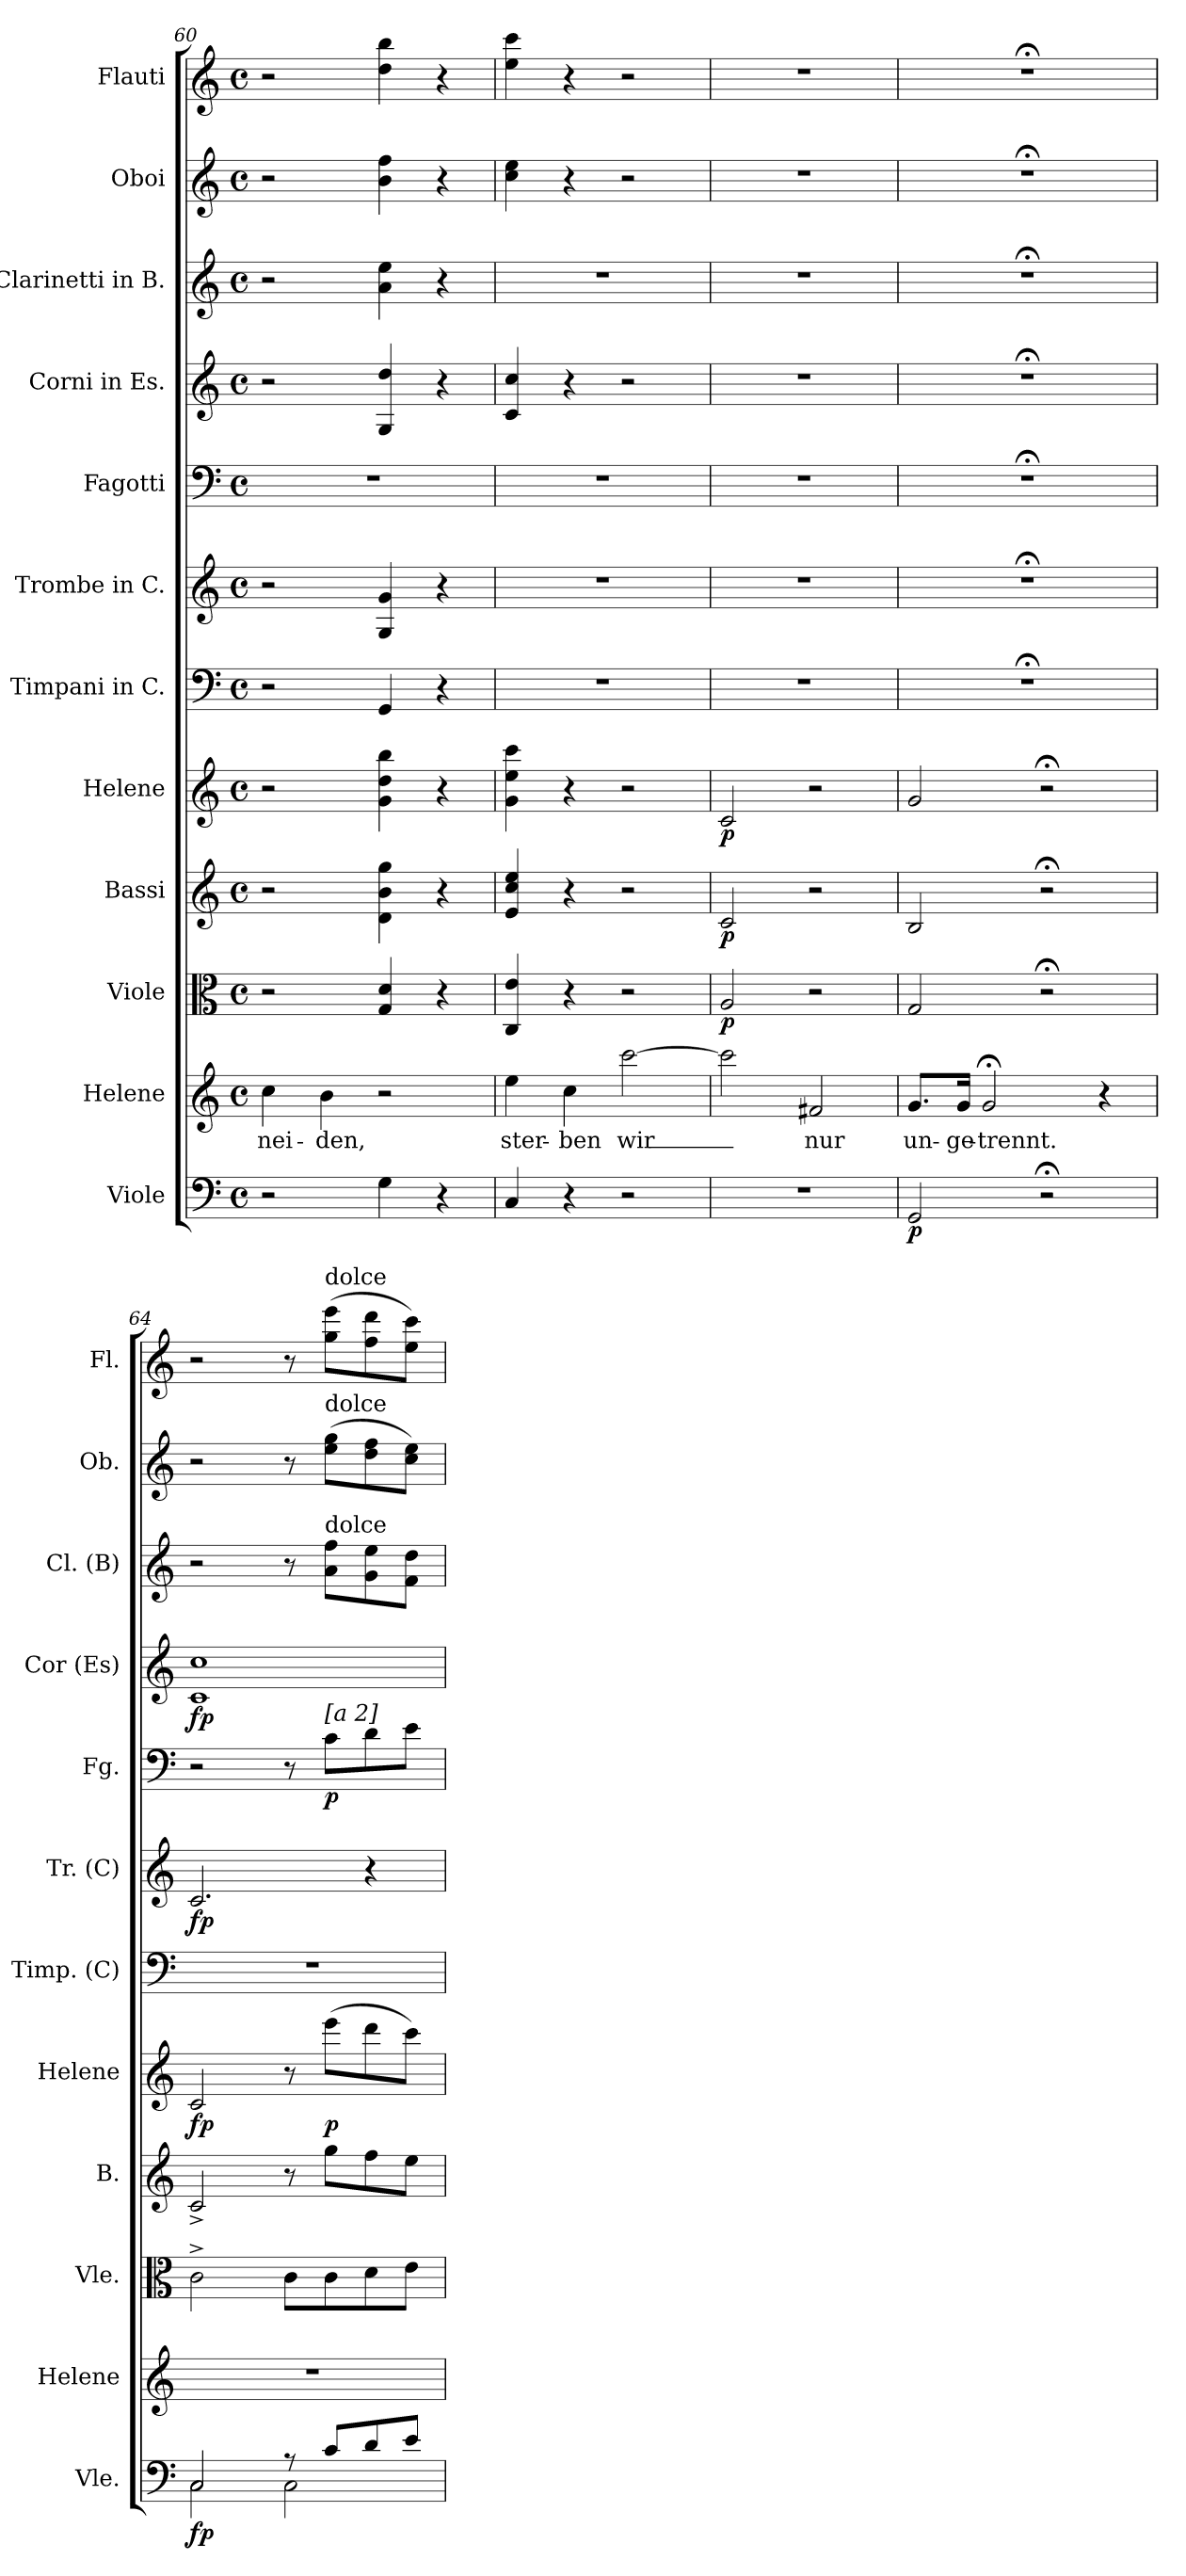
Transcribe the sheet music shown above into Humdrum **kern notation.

**kern	**dynam	**kern	**text	**kern	**dynam	**kern	**dynam	**kern	**dynam	**kern	**kern	**dynam	**kern	**dynam	**kern	**dynam	**kern	**kern	**kern
*part12	*part12	*part11	*part11	*part10	*part10	*part9	*part9	*part8	*part8	*part7	*part6	*part6	*part5	*part5	*part4	*part4	*part3	*part2	*part1
*staff12	*staff12	*staff11	*staff11	*staff10	*staff10	*staff9	*staff9	*staff8	*staff8	*staff7	*staff6	*staff6	*staff5	*staff5	*staff4	*staff4	*staff3	*staff2	*staff1
*I"Viole	*	*I"Helene	*	*I"Viole	*	*I"Bassi	*	*I"Helene	*	*I"Timpani in C.	*I"Trombe in C.	*	*I"Fagotti	*	*I"Corni in Es.	*	*I"Clarinetti in B.	*I"Oboi	*I"Flauti
*I'Vle.	*	*I'Helene	*	*I'Vle.	*	*I'B.	*	*I'Helene	*	*I'Timp. (C)	*I'Tr. (C)	*	*I'Fg.	*	*I'Cor (Es)	*	*I'Cl. (B)	*I'Ob.	*I'Fl.
*clefF4	*	*clefG2	*	*clefC3	*	*clefG2	*	*clefG2	*	*clefF4	*clefG2	*	*clefF4	*	*clefG2	*	*clefG2	*clefG2	*clefG2
*	*	*	*	*	*	*	*	*	*	*	*	*	*	*	*ITrd4c7	*	*ITrd1c2	*	*
*M4/4	*	*M4/4	*	*M4/4	*	*M4/4	*	*M4/4	*	*M4/4	*M4/4	*	*M4/4	*	*M4/4	*	*M4/4	*M4/4	*M4/4
*met(c)	*	*met(c)	*	*met(c)	*	*met(c)	*	*met(c)	*	*met(c)	*met(c)	*	*met(c)	*	*met(c)	*	*met(c)	*met(c)	*met(c)
=60	=60	=60	=60	=60	=60	=60	=60	=60	=60	=60	=60	=60	=60	=60	=60	=60	=60	=60	=60
2r	.	4cc\	nei-	2r	.	2r	.	2r	.	2r	2r	.	1r	.	2r	.	2r	2r	2r
.	.	4b\	den,	.	.	.	.	.	.	.	.	.	.	.	.	.	.	.	.
4G\	.	2r	.	4G/ 4d/	.	4d\ 4b\ 4gg\	.	4g\ 4dd\ 4bb\	.	4GG/	4G/ 4g/	.	.	.	4C/ 4g/	.	4g\ 4dd\	4b\ 4ff\	4dd\ 4bb\
4r	.	.	.	4r	.	4r	.	4r	.	4r	4r	.	.	.	4r	.	4r	4r	4r
=61	=61	=61	=61	=61	=61	=61	=61	=61	=61	=61	=61	=61	=61	=61	=61	=61	=61	=61	=61
4C/	.	4ee\	ster-	4C/ 4e/	.	4e/ 4cc/ 4ee/	.	4g\ 4ee\ 4ccc\	.	1r	1r	.	1r	.	4F/ 4f/	.	1r	4cc\ 4ee\	4ee\ 4ccc\
4r	.	4cc\	ben	4r	.	4r	.	4r	.	.	.	.	.	.	4r	.	.	4r	4r
2r	.	[2ccc\	wir_	2r	.	2r	.	2r	.	.	.	.	.	.	2r	.	.	2r	2r
=62	=62	=62	=62	=62	=62	=62	=62	=62	=62	=62	=62	=62	=62	=62	=62	=62	=62	=62	=62
!	!	!	!	!	!LO:DY:b	!	!LO:DY:b	!	!LO:DY:b	!	!	!	!	!	!	!	!	!	!
1r	.	2ccc\]	.	2A/	p	2c/	p	2c/	p	1r	1r	.	1r	.	1r	.	1r	1r	1r
.	.	2f#/	nur	2r	.	2r	.	2r	.	.	.	.	.	.	.	.	.	.	.
=63	=63	=63	=63	=63	=63	=63	=63	=63	=63	=63	=63	=63	=63	=63	=63	=63	=63	=63	=63
!	!LO:DY:b	!	!	!	!	!	!	!	!	!	!	!	!	!	!	!	!	!	!
2GG/	p	8.g/L	un-	2G/	.	2B/	.	2g/	.	1r;<	1r;<	.	1r;<	.	1r;<	.	1r;<	1r;<	1r;<
.	.	16g/Jk	ge-	.	.	.	.	.	.	.	.	.	.	.	.	.	.	.	.
.	.	2g;</	trennt.	.	.	.	.	.	.	.	.	.	.	.	.	.	.	.	.
2r;<	.	.	.	2r;<	.	2r;<	.	2r;<	.	.	.	.	.	.	.	.	.	.	.
.	.	4r	.	.	.	.	.	.	.	.	.	.	.	.	.	.	.	.	.
=64	=64	=64	=64	=64	=64	=64	=64	=64	=64	=64	=64	=64	=64	=64	=64	=64	=64	=64	=64
*^	*	*	*	*	*	*	*	*	*	*	*	*	*	*	*	*	*	*	*
!	!	!LO:DY:b	!	!	!	!	!	!	!	!LO:DY:b	!	!	!LO:DY:b	!	!	!	!LO:DY:b	!	!	!
2C/	2C\	fp	1r	.	2c^>\	.	2c^</	.	2c/	fp	1r	2.c	fp	2r	.	1F 1f	fp	2r	2r	2r
8r	2C\	.	.	.	8c\L	.	8r	.	8r	.	.	.	.	8r	.	.	.	8r	8r	8r
!	!	!	!	!	!	!	!	!	!	!	!	!	!	!	!	!	!	!	!	!LO:TX:a:t=dolce
!	!	!	!	!	!	!	!	!	!	!	!	!	!	!	!	!	!	!	!LO:TX:a:t=dolce	!
!	!	!	!	!	!	!	!	!	!	!	!	!	!	!	!	!	!	!LO:TX:a:t=dolce	!	!
!	!	!	!	!	!	!	!	!	!	!	!	!	!	!LO:TX:a:t=[a 2]	!	!	!	!	!	!
!	!	!	!	!	!	!	!	!	!	!LO:DY:b	!	!	!	!	!LO:DY:b	!	!	!	!	!
8c/L	.	.	.	.	8c\	.	8gg\L	.	(>8eee\L	p	.	.	.	8c\L	p	.	.	8g\ 8ee\L	(>8ee\ 8gg\L	(>8gg\ 8eee\L
8d/	.	.	.	.	8d\	.	8ff\	.	8ddd\	.	.	4r	.	8d\	.	.	.	8f\ 8dd\	8dd\ 8ff\	8ff\ 8ddd\
8e/J	.	.	.	.	8e\J	.	8ee\J	.	8ccc\J)	.	.	.	.	8e\J	.	.	.	8e\ 8cc\J	8cc\ 8ee\J)	8ee\ 8ccc\J)
*v	*v	*	*	*	*	*	*	*	*	*	*	*	*	*	*	*	*	*	*	*
=	=	=	=	=	=	=	=	=	=	=	=	=	=	=	=	=	=	=	=
*-	*-	*-	*-	*-	*-	*-	*-	*-	*-	*-	*-	*-	*-	*-	*-	*-	*-	*-	*-
